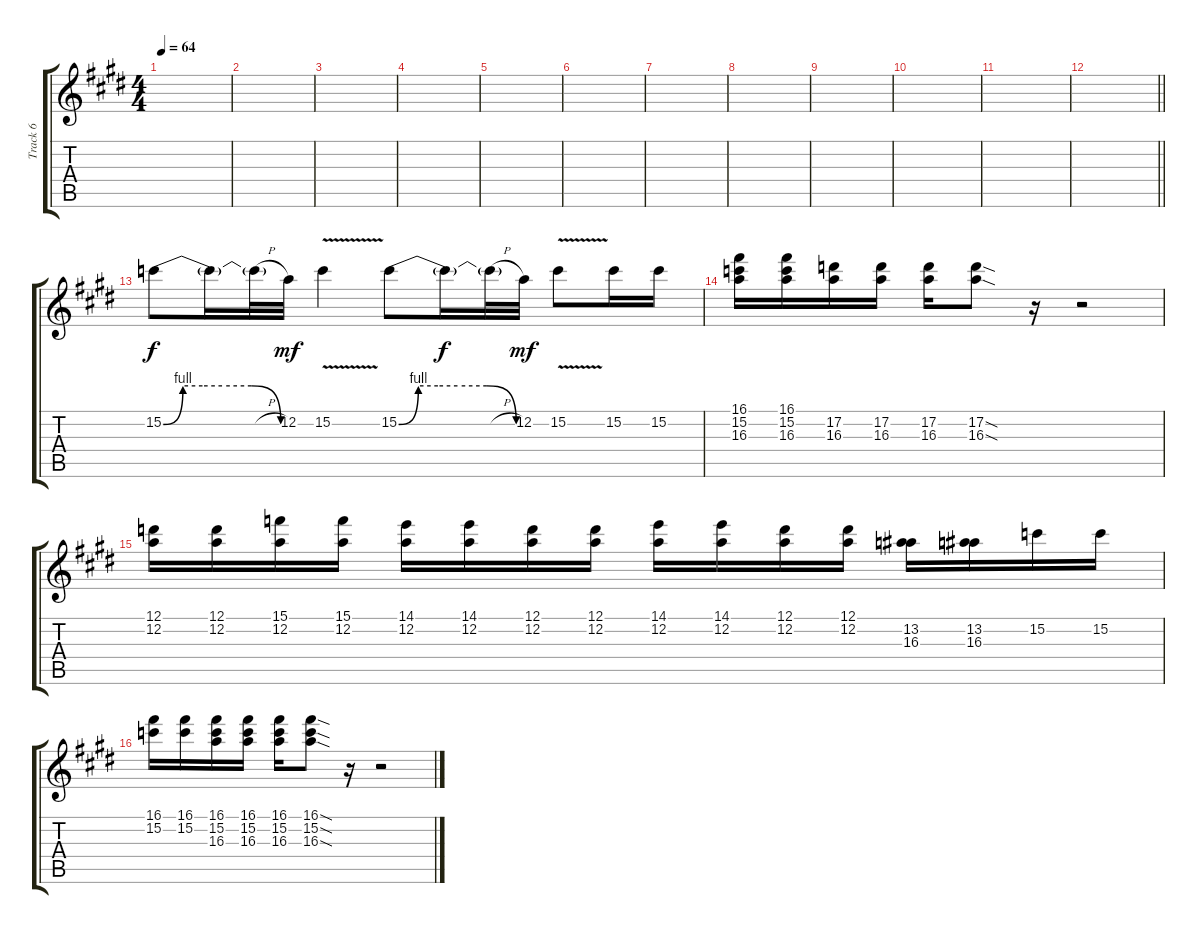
\track ("Track 6" "Track 6") {instrument distortionguitar}
\staff {score tabs}
\tuning (D4 A3 F3 C3 G2 D2) {hide}
\ts (4 4)
\tempo 64
\clef g2
\ks e
|
|
|
|
|
|
|
|
|
|
|
\barLineRight lightlight
|
15.2{be (custom 0 0 10 4 20 4 30 4 45 4 60 0)}.8 15.2{t}.16{dy f} 15.2{h t}.32 12.2.32{dy mf} 15.2{v}.4 15.2{be (custom 0 0 10 4 20 4 30 4 45 4 60 0)}.8 15.2{t}.16{dy f} 15.2{h t}.32 12.2.32{dy mf} 15.2{v}.8 15.2.16 15.2.16 |
(16.1 15.2 16.3).16 (16.1 15.2 16.3).16 (17.2 16.3).16 (17.2 16.3).16 (17.2 16.3).16 (17.2{sod} 16.3{sod}).8 r.16 r.2 |
(12.1 12.2).16 (12.1 12.2).16 (15.1 12.2).16 (15.1 12.2).16 (14.1 12.2).16 (14.1 12.2).16 (12.1 12.2).16 (12.1 12.2).16 (14.1 12.2).16 (14.1 12.2).16 (12.1 12.2).16 (12.1 12.2).16 (13.2 16.3).16 (13.2 16.3).16 15.2.16 15.2.16 |
(16.1 15.2).16 (16.1 15.2).16 (16.1 15.2 16.3).16 (16.1 15.2 16.3).16 (16.1 15.2 16.3).16 (16.1{sod} 15.2{sod} 16.3{sod}).8 r.16 r.2
